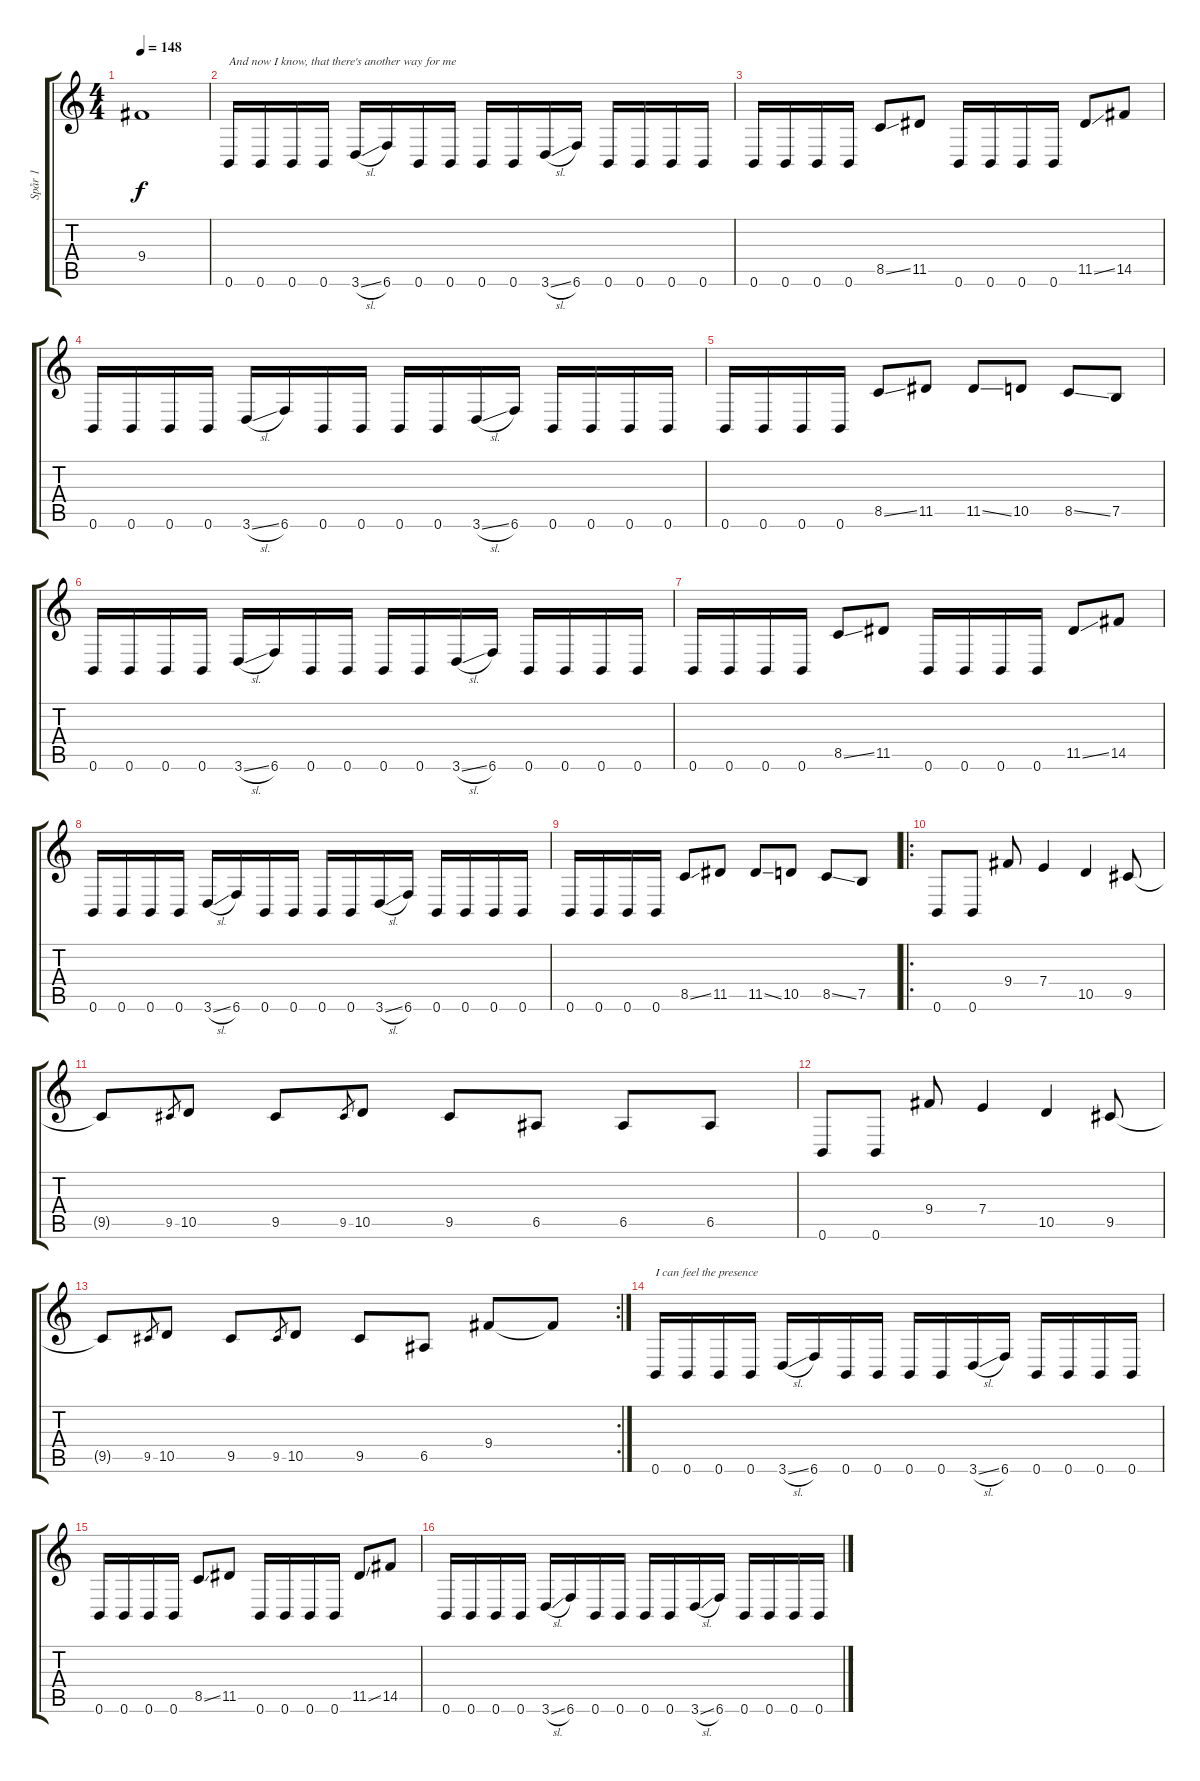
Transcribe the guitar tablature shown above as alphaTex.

\track ("Spår 1" "Spår 1") {instrument distortionguitar}
\staff {score tabs}
\tuning (B3 Gb3 D3 A2 E2 B1) {hide}
\ts (4 4)
\tempo 148
\clef g2
\ks c
9.4.1{dy f} |
0.6.16{txt "And now I know, that there's another way for me"} 0.6.16 0.6.16 0.6.16 3.6{sl}.16 6.6.16 0.6.16 0.6.16 0.6.16 0.6.16 3.6{sl}.16 6.6.16 0.6.16 0.6.16 0.6.16 0.6.16 |
0.6.16 0.6.16 0.6.16 0.6.16 8.5{ss}.8 11.5.8 0.6.16 0.6.16 0.6.16 0.6.16 11.5{ss}.8 14.5.8 |
0.6.16 0.6.16 0.6.16 0.6.16 3.6{sl}.16 6.6.16 0.6.16 0.6.16 0.6.16 0.6.16 3.6{sl}.16 6.6.16 0.6.16 0.6.16 0.6.16 0.6.16 |
0.6.16 0.6.16 0.6.16 0.6.16 8.5{ss}.8 11.5.8 11.5{ss}.8 10.5.8 8.5{ss}.8 7.5.8 |
0.6.16 0.6.16 0.6.16 0.6.16 3.6{sl}.16 6.6.16 0.6.16 0.6.16 0.6.16 0.6.16 3.6{sl}.16 6.6.16 0.6.16 0.6.16 0.6.16 0.6.16 |
0.6.16 0.6.16 0.6.16 0.6.16 8.5{ss}.8 11.5.8 0.6.16 0.6.16 0.6.16 0.6.16 11.5{ss}.8 14.5.8 |
0.6.16 0.6.16 0.6.16 0.6.16 3.6{sl}.16 6.6.16 0.6.16 0.6.16 0.6.16 0.6.16 3.6{sl}.16 6.6.16 0.6.16 0.6.16 0.6.16 0.6.16 |
0.6.16 0.6.16 0.6.16 0.6.16 8.5{ss}.8 11.5.8 11.5{ss}.8 10.5.8 8.5{ss}.8 7.5.8 |
\ro
0.6.8 0.6.8 9.4.8 7.4.4 10.5.4 9.5.8 |
9.5{t}.8 9.5.8{gr} 10.5.8 9.5.8 9.5.8{gr} 10.5.8 9.5.8 6.5.8 6.5.8 6.5.8 |
0.6.8 0.6.8 9.4.8 7.4.4 10.5.4 9.5.8 |
\rc 2
9.5{t}.8 9.5.8{gr} 10.5.8 9.5.8 9.5.8{gr} 10.5.8 9.5.8 6.5.8 9.4.8 9.4{t}.8 |
0.6.16{txt "I can feel the presence"} 0.6.16 0.6.16 0.6.16 3.6{sl}.16 6.6.16 0.6.16 0.6.16 0.6.16 0.6.16 3.6{sl}.16 6.6.16 0.6.16 0.6.16 0.6.16 0.6.16 |
0.6.16 0.6.16 0.6.16 0.6.16 8.5{ss}.8 11.5.8 0.6.16 0.6.16 0.6.16 0.6.16 11.5{ss}.8 14.5.8 |
0.6.16 0.6.16 0.6.16 0.6.16 3.6{sl}.16 6.6.16 0.6.16 0.6.16 0.6.16 0.6.16 3.6{sl}.16 6.6.16 0.6.16 0.6.16 0.6.16 0.6.16
